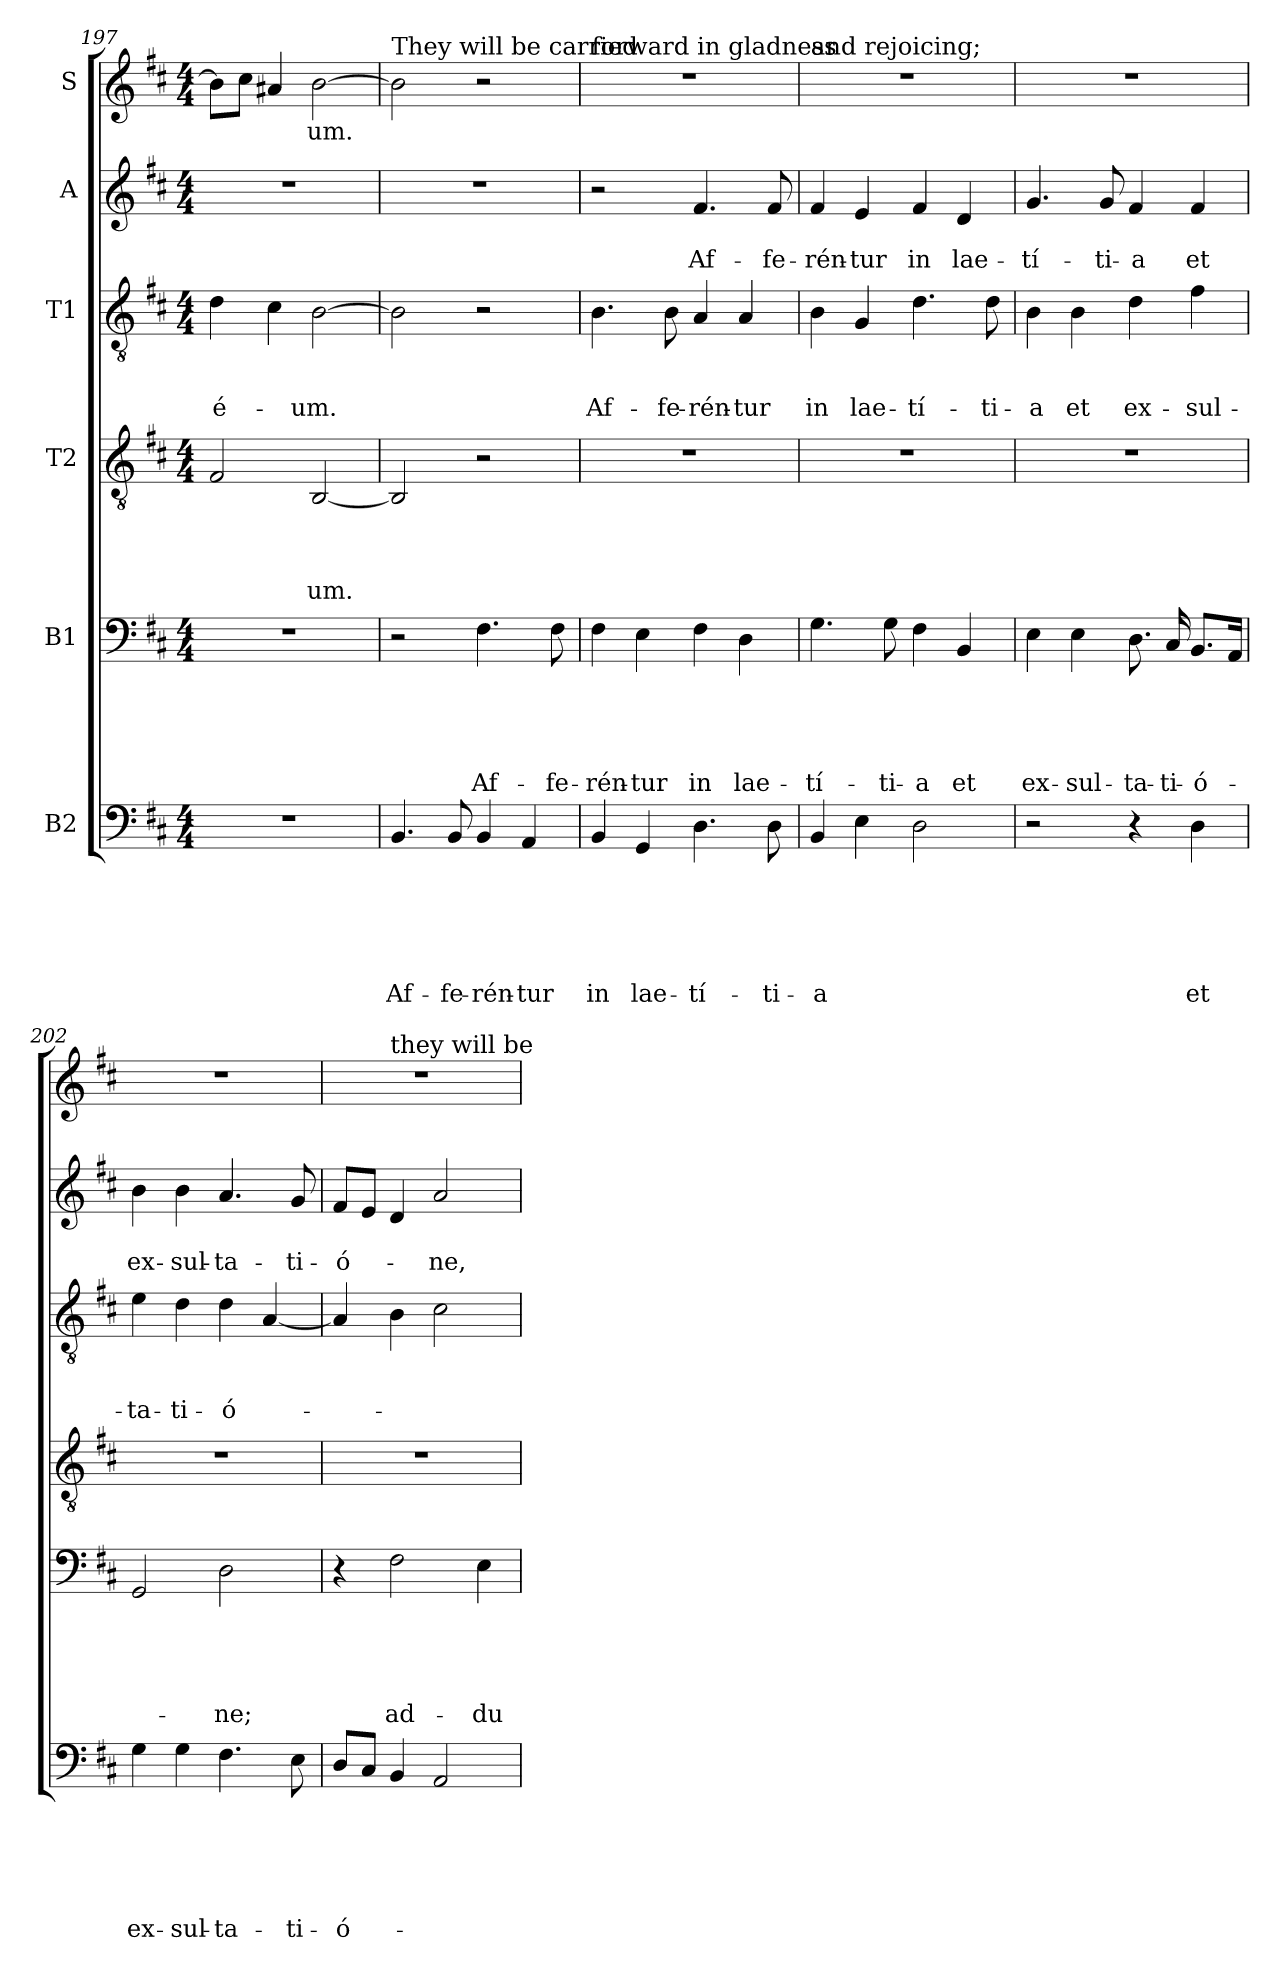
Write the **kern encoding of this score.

**kern	**text	**text	**text	**text	**text	**text	**kern	**text	**text	**text	**text	**text	**kern	**text	**text	**text	**text	**kern	**text	**text	**text	**kern	**text	**text	**kern	**text
*part6	*part6	*part6	*part6	*part6	*part6	*part6	*part5	*part5	*part5	*part5	*part5	*part5	*part4	*part4	*part4	*part4	*part4	*part3	*part3	*part3	*part3	*part2	*part2	*part2	*part1	*part1
*staff6	*staff6	*staff6	*staff6	*staff6	*staff6	*staff6	*staff5	*staff5	*staff5	*staff5	*staff5	*staff5	*staff4	*staff4	*staff4	*staff4	*staff4	*staff3	*staff3	*staff3	*staff3	*staff2	*staff2	*staff2	*staff1	*staff1
*I"B2	*	*	*	*	*	*	*I"B1	*	*	*	*	*	*I"T2	*	*	*	*	*I"T1	*	*	*	*I"A	*	*	*I"S	*
!!LO:PB:g=z
*clefF4	*	*	*	*	*	*	*clefF4	*	*	*	*	*	*clefGv2	*	*	*	*	*clefGv2	*	*	*	*clefG2	*	*	*clefG2	*
*k[f#c#]	*	*	*	*	*	*	*k[f#c#]	*	*	*	*	*	*k[f#c#]	*	*	*	*	*k[f#c#]	*	*	*	*k[f#c#]	*	*	*k[f#c#]	*
*D:	*	*	*	*	*	*	*D:	*	*	*	*	*	*D:	*	*	*	*	*D:	*	*	*	*D:	*	*	*D:	*
*M4/4	*	*	*	*	*	*	*M4/4	*	*	*	*	*	*M4/4	*	*	*	*	*M4/4	*	*	*	*M4/4	*	*	*M4/4	*
=197	=197	=197	=197	=197	=197	=197	=197	=197	=197	=197	=197	=197	=197	=197	=197	=197	=197	=197	=197	=197	=197	=197	=197	=197	=197	=197
!	!	!	!	!	!	!	!	!	!	!	!	!	!	!	!	!	!	!	!	!	!LO:LY:b	!	!	!	!	!
1r	.	.	.	.	.	.	1r	.	.	.	.	.	2F#/	.	.	.	.	4d\	.	.	é-	1r	.	.	8b\L]	.
.	.	.	.	.	.	.	.	.	.	.	.	.	.	.	.	.	.	.	.	.	.	.	.	.	8cc#\J	.
.	.	.	.	.	.	.	.	.	.	.	.	.	.	.	.	.	.	4c#\	.	.	.	.	.	.	4a#X/	.
!	!	!	!	!	!	!	!	!	!	!	!	!	!	!	!	!	!LO:LY:b	!	!	!	!LO:LY:b	!	!	!	!	!LO:LY:b
.	.	.	.	.	.	.	.	.	.	.	.	.	[2BB/	.	.	.	-um.	[2B\	.	.	-um.	.	.	.	[2b\	-um.
=198	=198	=198	=198	=198	=198	=198	=198	=198	=198	=198	=198	=198	=198	=198	=198	=198	=198	=198	=198	=198	=198	=198	=198	=198	=198	=198
!	!	!	!	!	!	!	!	!	!	!	!	!	!	!	!	!	!	!	!	!	!	!	!	!	!LO:TX:a:t=They will be carried	!
!	!	!	!	!	!	!LO:LY:b	!	!	!	!	!	!	!	!	!	!	!	!	!	!	!	!	!	!	!	!
4.BB/	.	.	.	.	.	Af-	2r	.	.	.	.	.	2BB/]	.	.	.	.	2B\]	.	.	.	1r	.	.	2b\]	.
!	!	!	!	!	!	!LO:LY:b	!	!	!	!	!	!	!	!	!	!	!	!	!	!	!	!	!	!	!	!
8BB/	.	.	.	.	.	-fe-	.	.	.	.	.	.	.	.	.	.	.	.	.	.	.	.	.	.	.	.
!	!	!	!	!	!	!LO:LY:b	!	!	!	!	!	!LO:LY:b	!	!	!	!	!	!	!	!	!	!	!	!	!	!
4BB/	.	.	.	.	.	-rén-	4.F#\	.	.	.	.	Af-	2r	.	.	.	.	2r	.	.	.	.	.	.	2r	.
!	!	!	!	!	!	!LO:LY:b	!	!	!	!	!	!	!	!	!	!	!	!	!	!	!	!	!	!	!	!
4AA/	.	.	.	.	.	-tur	.	.	.	.	.	.	.	.	.	.	.	.	.	.	.	.	.	.	.	.
!	!	!	!	!	!	!	!	!	!	!	!	!LO:LY:b	!	!	!	!	!	!	!	!	!	!	!	!	!	!
.	.	.	.	.	.	.	8F#\	.	.	.	.	-fe-	.	.	.	.	.	.	.	.	.	.	.	.	.	.
=199	=199	=199	=199	=199	=199	=199	=199	=199	=199	=199	=199	=199	=199	=199	=199	=199	=199	=199	=199	=199	=199	=199	=199	=199	=199	=199
!	!	!	!	!	!	!	!	!	!	!	!	!	!	!	!	!	!	!	!	!	!	!	!	!	!LO:TX:a:t=forward in gladness	!
!	!	!	!	!	!	!LO:LY:b	!	!	!	!	!	!LO:LY:b	!	!	!	!	!	!	!	!	!LO:LY:b	!	!	!	!	!
4BB/	.	.	.	.	.	in	4F#\	.	.	.	.	-rén-	1r	.	.	.	.	4.B\	.	.	Af-	2r	.	.	1r	.
!	!	!	!	!	!	!LO:LY:b	!	!	!	!	!	!LO:LY:b	!	!	!	!	!	!	!	!	!	!	!	!	!	!
4GG/	.	.	.	.	.	lae-	4E\	.	.	.	.	-tur	.	.	.	.	.	.	.	.	.	.	.	.	.	.
!	!	!	!	!	!	!	!	!	!	!	!	!	!	!	!	!	!	!	!	!	!LO:LY:b	!	!	!	!	!
.	.	.	.	.	.	.	.	.	.	.	.	.	.	.	.	.	.	8B\	.	.	-fe-	.	.	.	.	.
!	!	!	!	!	!	!LO:LY:b	!	!	!	!	!	!LO:LY:b	!	!	!	!	!	!	!	!	!LO:LY:b	!	!	!LO:LY:b	!	!
4.D\	.	.	.	.	.	-tí-	4F#\	.	.	.	.	in	.	.	.	.	.	4A/	.	.	-rén-	4.f#/	.	Af-	.	.
!	!	!	!	!	!	!	!	!	!	!	!	!LO:LY:b	!	!	!	!	!	!	!	!	!LO:LY:b	!	!	!	!	!
.	.	.	.	.	.	.	4D\	.	.	.	.	lae-	.	.	.	.	.	4A/	.	.	-tur	.	.	.	.	.
!	!	!	!	!	!	!LO:LY:b	!	!	!	!	!	!	!	!	!	!	!	!	!	!	!	!	!	!LO:LY:b	!	!
8D\	.	.	.	.	.	-ti-	.	.	.	.	.	.	.	.	.	.	.	.	.	.	.	8f#/	.	-fe-	.	.
=200	=200	=200	=200	=200	=200	=200	=200	=200	=200	=200	=200	=200	=200	=200	=200	=200	=200	=200	=200	=200	=200	=200	=200	=200	=200	=200
!	!	!	!	!	!	!	!	!	!	!	!	!	!	!	!	!	!	!	!	!	!	!	!	!	!LO:TX:a:t=and rejoicing;	!
!	!	!	!	!	!	!LO:LY:b	!	!	!	!	!	!LO:LY:b	!	!	!	!	!	!	!	!	!LO:LY:b	!	!	!LO:LY:b	!	!
4BB/	.	.	.	.	.	-a	4.G\	.	.	.	.	-tí-	1r	.	.	.	.	4B\	.	.	in	4f#/	.	-rén-	1r	.
!	!	!	!	!	!	!	!	!	!	!	!	!	!	!	!	!	!	!	!	!	!LO:LY:b	!	!	!LO:LY:b	!	!
4E\	.	.	.	.	.	.	.	.	.	.	.	.	.	.	.	.	.	4G/	.	.	lae-	4e/	.	-tur	.	.
!	!	!	!	!	!	!	!	!	!	!	!	!LO:LY:b	!	!	!	!	!	!	!	!	!	!	!	!	!	!
.	.	.	.	.	.	.	8G\	.	.	.	.	-ti-	.	.	.	.	.	.	.	.	.	.	.	.	.	.
!	!	!	!	!	!	!	!	!	!	!	!	!LO:LY:b	!	!	!	!	!	!	!	!	!LO:LY:b	!	!	!LO:LY:b	!	!
2D\	.	.	.	.	.	.	4F#\	.	.	.	.	-a	.	.	.	.	.	4.d\	.	.	-tí-	4f#/	.	in	.	.
!	!	!	!	!	!	!	!	!	!	!	!	!LO:LY:b	!	!	!	!	!	!	!	!	!	!	!	!LO:LY:b	!	!
.	.	.	.	.	.	.	4BB/	.	.	.	.	et	.	.	.	.	.	.	.	.	.	4d/	.	lae-	.	.
!	!	!	!	!	!	!	!	!	!	!	!	!	!	!	!	!	!	!	!	!	!LO:LY:b	!	!	!	!	!
.	.	.	.	.	.	.	.	.	.	.	.	.	.	.	.	.	.	8d\	.	.	-ti-	.	.	.	.	.
=201	=201	=201	=201	=201	=201	=201	=201	=201	=201	=201	=201	=201	=201	=201	=201	=201	=201	=201	=201	=201	=201	=201	=201	=201	=201	=201
!	!	!	!	!	!	!	!	!	!	!	!	!LO:LY:b	!	!	!	!	!	!	!	!	!LO:LY:b	!	!	!LO:LY:b	!	!
2r	.	.	.	.	.	.	4E\	.	.	.	.	ex-	1r	.	.	.	.	4B\	.	.	-a	4.g/	.	-tí-	1r	.
!	!	!	!	!	!	!	!	!	!	!	!	!LO:LY:b	!	!	!	!	!	!	!	!	!LO:LY:b	!	!	!	!	!
.	.	.	.	.	.	.	4E\	.	.	.	.	-sul-	.	.	.	.	.	4B\	.	.	et	.	.	.	.	.
!	!	!	!	!	!	!	!	!	!	!	!	!	!	!	!	!	!	!	!	!	!	!	!	!LO:LY:b	!	!
.	.	.	.	.	.	.	.	.	.	.	.	.	.	.	.	.	.	.	.	.	.	8g/	.	-ti-	.	.
!	!	!	!	!	!	!	!	!	!	!	!	!LO:LY:b	!	!	!	!	!	!	!	!	!LO:LY:b	!	!	!LO:LY:b	!	!
4r	.	.	.	.	.	.	8.D\	.	.	.	.	-ta-	.	.	.	.	.	4d\	.	.	ex-	4f#/	.	-a	.	.
!	!	!	!	!	!	!	!	!	!	!	!	!LO:LY:b	!	!	!	!	!	!	!	!	!	!	!	!	!	!
.	.	.	.	.	.	.	16C#/	.	.	.	.	-ti-	.	.	.	.	.	.	.	.	.	.	.	.	.	.
!	!	!	!	!	!	!LO:LY:b	!	!	!	!	!	!LO:LY:b	!	!	!	!	!	!	!	!	!LO:LY:b	!	!	!LO:LY:b	!	!
4D\	.	.	.	.	.	et	8.BB/L	.	.	.	.	-ó-	.	.	.	.	.	4f#\	.	.	-sul-	4f#/	.	et	.	.
.	.	.	.	.	.	.	16AA/Jk	.	.	.	.	.	.	.	.	.	.	.	.	.	.	.	.	.	.	.
!!LO:PB:g=z
=202	=202	=202	=202	=202	=202	=202	=202	=202	=202	=202	=202	=202	=202	=202	=202	=202	=202	=202	=202	=202	=202	=202	=202	=202	=202	=202
!	!	!	!	!	!	!LO:LY:b	!	!	!	!	!	!	!	!	!	!	!	!	!	!	!LO:LY:b	!	!	!LO:LY:b	!	!
4G\	.	.	.	.	.	ex-	2GG/	.	.	.	.	.	1r	.	.	.	.	4e\	.	.	-ta-	4b\	.	ex-	1r	.
!	!	!	!	!	!	!LO:LY:b	!	!	!	!	!	!	!	!	!	!	!	!	!	!	!LO:LY:b	!	!	!LO:LY:b	!	!
4G\	.	.	.	.	.	-sul-	.	.	.	.	.	.	.	.	.	.	.	4d\	.	.	-ti-	4b\	.	-sul-	.	.
!	!	!	!	!	!	!LO:LY:b	!	!	!	!	!	!LO:LY:b	!	!	!	!	!	!	!	!	!LO:LY:b	!	!	!LO:LY:b	!	!
4.F#\	.	.	.	.	.	-ta-	2D\	.	.	.	.	-ne;	.	.	.	.	.	4d\	.	.	-ó-	4.a/	.	-ta-	.	.
.	.	.	.	.	.	.	.	.	.	.	.	.	.	.	.	.	.	[4A/	.	.	.	.	.	.	.	.
!	!	!	!	!	!	!LO:LY:b	!	!	!	!	!	!	!	!	!	!	!	!	!	!	!	!	!	!LO:LY:b	!	!
8E\	.	.	.	.	.	-ti-	.	.	.	.	.	.	.	.	.	.	.	.	.	.	.	8g/	.	-ti-	.	.
=203	=203	=203	=203	=203	=203	=203	=203	=203	=203	=203	=203	=203	=203	=203	=203	=203	=203	=203	=203	=203	=203	=203	=203	=203	=203	=203
!	!	!	!	!	!	!LO:LY:b	!	!	!	!	!	!	!	!	!	!	!	!	!	!	!	!	!	!LO:LY:b	!	!
*	*	*	*	*	*	*	*	*	*	*	*	*	*	*	*	*	*	*	*	*	*	*	*	*	*^	*
8D/L	.	.	.	.	.	-ó-	4r	.	.	.	.	.	1r	.	.	.	.	4A/]	.	.	.	8f#/L	.	-ó-	1r	4ryy	.
8C#/J	.	.	.	.	.	.	.	.	.	.	.	.	.	.	.	.	.	.	.	.	.	8e/J	.	.	.	.	.
!	!	!	!	!	!	!	!	!	!	!	!	!	!	!	!	!	!	!	!	!	!	!	!	!	!	!LO:TX:a:t=they will be	!
!	!	!	!	!	!	!	!	!	!	!	!	!LO:LY:b	!	!	!	!	!	!	!	!	!	!	!	!	!	!	!
4BB/	.	.	.	.	.	.	2F#\	.	.	.	.	ad-	.	.	.	.	.	4B\	.	.	.	4d/	.	.	.	2.ryy	.
!	!	!	!	!	!	!	!	!	!	!	!	!	!	!	!	!	!	!	!	!	!	!	!	!LO:LY:b	!	!	!
2AA/	.	.	.	.	.	.	.	.	.	.	.	.	.	.	.	.	.	2c#\	.	.	.	2a/	.	-ne,	.	.	.
!	!	!	!	!	!	!	!	!	!	!	!	!LO:LY:b	!	!	!	!	!	!	!	!	!	!	!	!	!	!	!
.	.	.	.	.	.	.	4E\	.	.	.	.	-du-	.	.	.	.	.	.	.	.	.	.	.	.	.	.	.
*	*	*	*	*	*	*	*	*	*	*	*	*	*	*	*	*	*	*	*	*	*	*	*	*	*v	*v	*
=	=	=	=	=	=	=	=	=	=	=	=	=	=	=	=	=	=	=	=	=	=	=	=	=	=	=
*-	*-	*-	*-	*-	*-	*-	*-	*-	*-	*-	*-	*-	*-	*-	*-	*-	*-	*-	*-	*-	*-	*-	*-	*-	*-	*-
